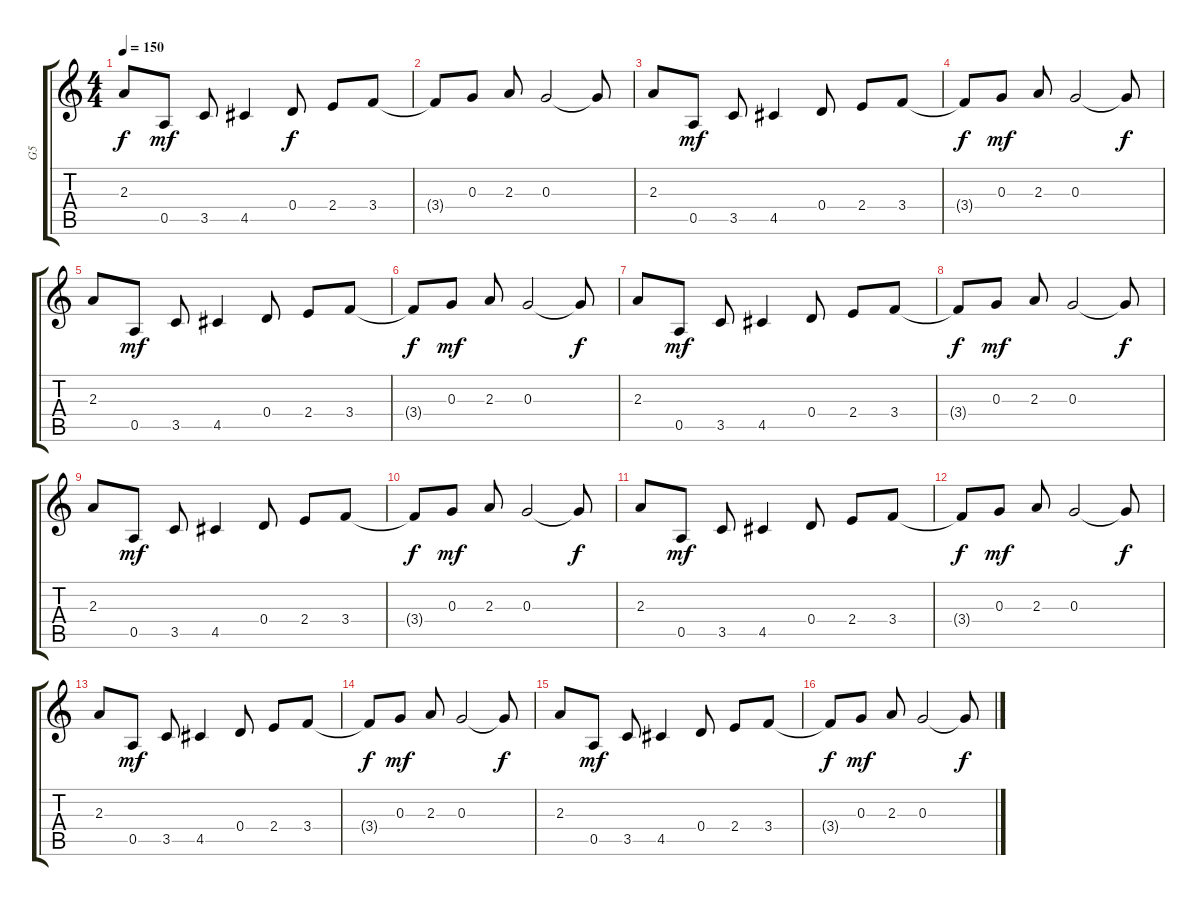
\track ("G5" "G5") {instrument electricguitarclean}
\staff {score tabs}
\tuning (E4 B3 G3 D3 A2 E2) {hide}
\ts (4 4)
\tempo 150
\clef g2
\ks c
2.3.8{dy f} 0.5.8{dy mf} 3.5.8 4.5.4 0.4.8{dy f} 2.4.8 3.4.8 |
3.4{t}.8 0.3.8 2.3.8 0.3.2 0.3{t}.8 |
2.3.8 0.5.8{dy mf} 3.5.8 4.5.4 0.4.8 2.4.8 3.4.8 |
3.4{t}.8{dy f} 0.3.8{dy mf} 2.3.8 0.3.2 0.3{t}.8{dy f} |
2.3.8 0.5.8{dy mf} 3.5.8 4.5.4 0.4.8 2.4.8 3.4.8 |
3.4{t}.8{dy f} 0.3.8{dy mf} 2.3.8 0.3.2 0.3{t}.8{dy f} |
2.3.8 0.5.8{dy mf} 3.5.8 4.5.4 0.4.8 2.4.8 3.4.8 |
3.4{t}.8{dy f} 0.3.8{dy mf} 2.3.8 0.3.2 0.3{t}.8{dy f} |
2.3.8 0.5.8{dy mf} 3.5.8 4.5.4 0.4.8 2.4.8 3.4.8 |
3.4{t}.8{dy f} 0.3.8{dy mf} 2.3.8 0.3.2 0.3{t}.8{dy f} |
2.3.8 0.5.8{dy mf} 3.5.8 4.5.4 0.4.8 2.4.8 3.4.8 |
3.4{t}.8{dy f} 0.3.8{dy mf} 2.3.8 0.3.2 0.3{t}.8{dy f} |
2.3.8 0.5.8{dy mf} 3.5.8 4.5.4 0.4.8 2.4.8 3.4.8 |
3.4{t}.8{dy f} 0.3.8{dy mf} 2.3.8 0.3.2 0.3{t}.8{dy f} |
2.3.8 0.5.8{dy mf} 3.5.8 4.5.4 0.4.8 2.4.8 3.4.8 |
3.4{t}.8{dy f} 0.3.8{dy mf} 2.3.8 0.3.2 0.3{t}.8{dy f}
